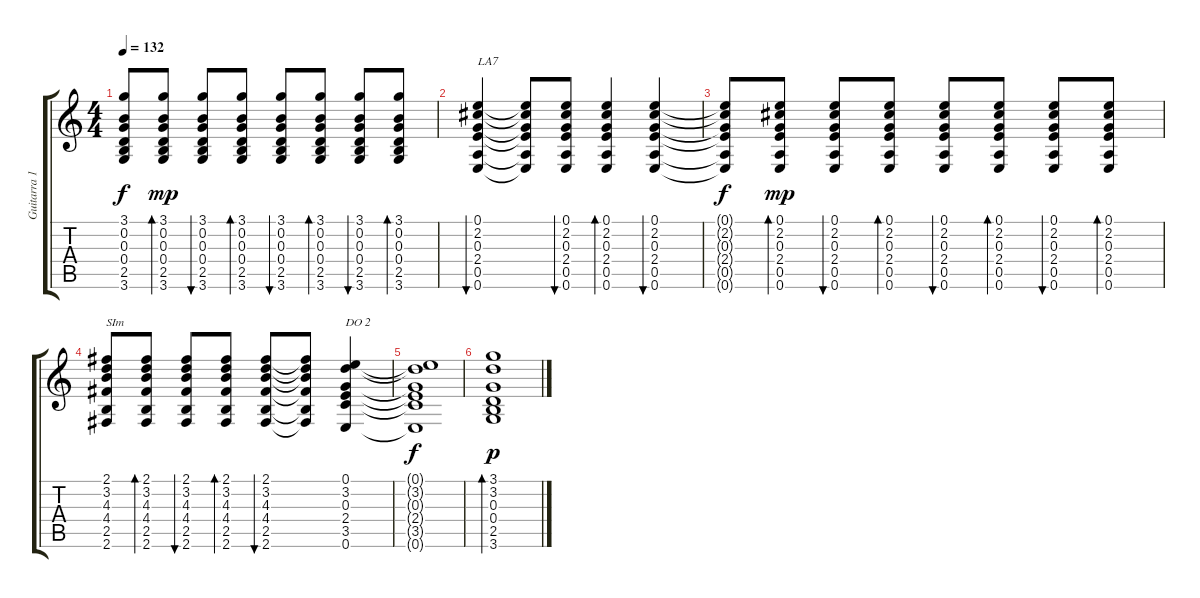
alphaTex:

\track ("Guitarra 1" "Guitarra 1") {instrument acousticguitarsteel}
\staff {score tabs}
\tuning (E4 B3 G3 D3 A2 E2) {hide}
\ts (4 4)
\tempo 132
\clef g2
\ks c
(3.1{t} 0.2{t} 0.3{t} 0.4{t} 2.5{t} 3.6{t}).8{dy f beam Up} (3.1 0.2 0.3 0.4 2.5 3.6).8{bd 30 dy mp} (3.1 0.2 0.3 0.4 2.5 3.6).8{bu 30} (3.1 0.2 0.3 0.4 2.5 3.6).8{bd 30} (3.1 0.2 0.3 0.4 2.5 3.6).8{bu 30} (3.1 0.2 0.3 0.4 2.5 3.6).8{bd 30} (3.1 0.2 0.3 0.4 2.5 3.6).8{bu 30} (3.1 0.2 0.3 0.4 2.5 3.6).8{bd 30} |
(0.1 2.2 0.3 2.4 0.5 0.6).4{bu 60 txt "LA7" beam Up} (0.1{t} 2.2{t} 0.3{t} 2.4{t} 0.5{t} 0.6{t}).8 (0.1 2.2 0.3 2.4 0.5 0.6).8{bu 30} (0.1 2.2 0.3 2.4 0.5 0.6).4{bd 30} (0.1 2.2 0.3 2.4 0.5 0.6).4{bu 30} |
(0.1{t} 2.2{t} 0.3{t} 2.4{t} 0.5{t} 0.6{t}).8{dy f beam Up} (0.1 2.2 0.3 2.4 0.5 0.6).8{bd 30 dy mp} (0.1 2.2 0.3 2.4 0.5 0.6).8{bu 30} (0.1 2.2 0.3 2.4 0.5 0.6).8{bd 30} (0.1 2.2 0.3 2.4 0.5 0.6).8{bu 30} (0.1 2.2 0.3 2.4 0.5 0.6).8{bd 30} (0.1 2.2 0.3 2.4 0.5 0.6).8{bu 30} (0.1 2.2 0.3 2.4 0.5 0.6).8{bd 30} |
(2.1 3.2 4.3 4.4 2.5 2.6).8{txt "SIm" beam Up} (2.1 3.2 4.3 4.4 2.5 2.6).8{bd 30} (2.1 3.2 4.3 4.4 2.5 2.6).8{bu 30} (2.1 3.2 4.3 4.4 2.5 2.6).8{bd 30} (2.1 3.2 4.3 4.4 2.5 2.6).8{bu 30} (2.1{t} 3.2{t} 4.3{t} 4.4{t} 2.5{t} 2.6{t}).8 (0.1 3.2 0.3 2.4 3.5 0.6).4{txt "DO 2"} |
(0.1{t} 3.2{t} 0.3{t} 2.4{t} 3.5{t} 0.6{t}).1{dy f} |
(3.1 3.2 0.3 0.4 2.5 3.6).1{bd 480 dy p}
